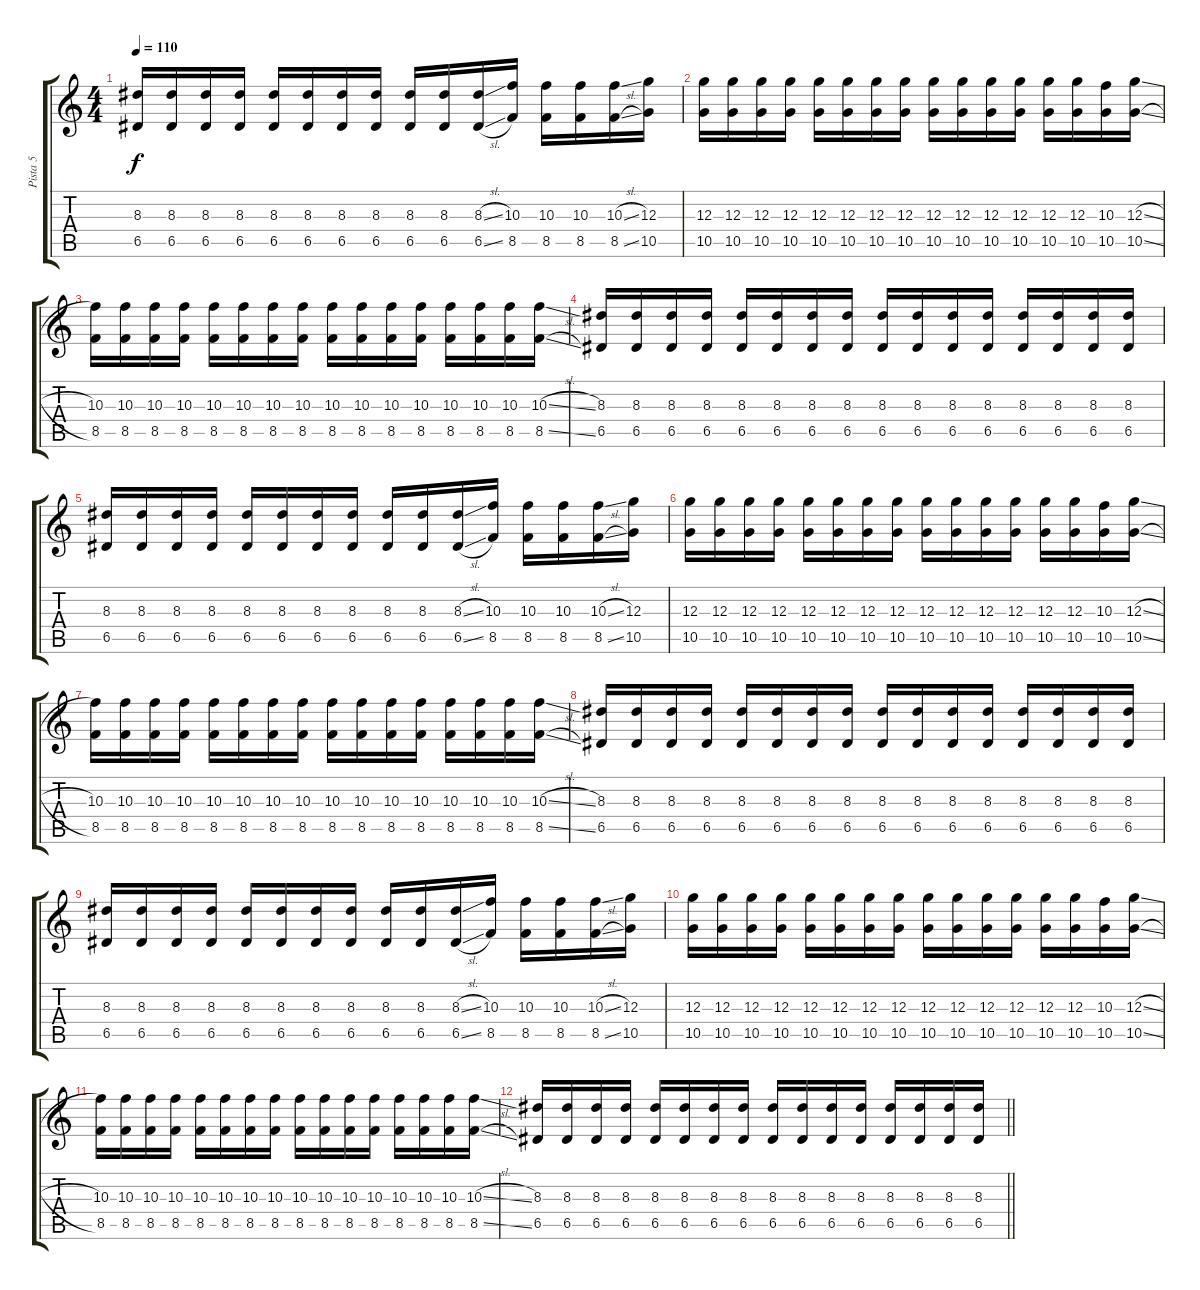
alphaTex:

\track ("Pista 5" "Pista 5") {instrument distortionguitar}
\staff {score tabs}
\tuning (E4 B3 G3 D3 A2 E2) {hide}
\ts (4 4)
\tempo 110
\clef g2
\ks c
(8.3 6.5).16{dy f} (8.3 6.5).16 (8.3 6.5).16 (8.3 6.5).16 (8.3 6.5).16 (8.3 6.5).16 (8.3 6.5).16 (8.3 6.5).16 (8.3 6.5).16 (8.3 6.5).16 (8.3{sl} 6.5{sl}).16 (10.3 8.5).16 (10.3 8.5).16 (10.3 8.5).16 (10.3{sl} 8.5{sl}).16 (12.3 10.5).16 |
(12.3 10.5).16 (12.3 10.5).16 (12.3 10.5).16 (12.3 10.5).16 (12.3 10.5).16 (12.3 10.5).16 (12.3 10.5).16 (12.3 10.5).16 (12.3 10.5).16 (12.3 10.5).16 (12.3 10.5).16 (12.3 10.5).16 (12.3 10.5).16 (12.3 10.5).16 (10.3 10.5).16 (12.3{sl} 10.5{sl}).16 |
(10.3 8.5).16 (10.3 8.5).16 (10.3 8.5).16 (10.3 8.5).16 (10.3 8.5).16 (10.3 8.5).16 (10.3 8.5).16 (10.3 8.5).16 (10.3 8.5).16 (10.3 8.5).16 (10.3 8.5).16 (10.3 8.5).16 (10.3 8.5).16 (10.3 8.5).16 (10.3 8.5).16 (10.3{sl} 8.5{sl}).16 |
(8.3 6.5).16 (8.3 6.5).16 (8.3 6.5).16 (8.3 6.5).16 (8.3 6.5).16 (8.3 6.5).16 (8.3 6.5).16 (8.3 6.5).16 (8.3 6.5).16 (8.3 6.5).16 (8.3 6.5).16 (8.3 6.5).16 (8.3 6.5).16 (8.3 6.5).16 (8.3 6.5).16 (8.3 6.5).16 |
(8.3 6.5).16 (8.3 6.5).16 (8.3 6.5).16 (8.3 6.5).16 (8.3 6.5).16 (8.3 6.5).16 (8.3 6.5).16 (8.3 6.5).16 (8.3 6.5).16 (8.3 6.5).16 (8.3{sl} 6.5{sl}).16 (10.3 8.5).16 (10.3 8.5).16 (10.3 8.5).16 (10.3{sl} 8.5{sl}).16 (12.3 10.5).16 |
(12.3 10.5).16 (12.3 10.5).16 (12.3 10.5).16 (12.3 10.5).16 (12.3 10.5).16 (12.3 10.5).16 (12.3 10.5).16 (12.3 10.5).16 (12.3 10.5).16 (12.3 10.5).16 (12.3 10.5).16 (12.3 10.5).16 (12.3 10.5).16 (12.3 10.5).16 (10.3 10.5).16 (12.3{sl} 10.5{sl}).16 |
(10.3 8.5).16 (10.3 8.5).16 (10.3 8.5).16 (10.3 8.5).16 (10.3 8.5).16 (10.3 8.5).16 (10.3 8.5).16 (10.3 8.5).16 (10.3 8.5).16 (10.3 8.5).16 (10.3 8.5).16 (10.3 8.5).16 (10.3 8.5).16 (10.3 8.5).16 (10.3 8.5).16 (10.3{sl} 8.5{sl}).16 |
(8.3 6.5).16 (8.3 6.5).16 (8.3 6.5).16 (8.3 6.5).16 (8.3 6.5).16 (8.3 6.5).16 (8.3 6.5).16 (8.3 6.5).16 (8.3 6.5).16 (8.3 6.5).16 (8.3 6.5).16 (8.3 6.5).16 (8.3 6.5).16 (8.3 6.5).16 (8.3 6.5).16 (8.3 6.5).16 |
(8.3 6.5).16 (8.3 6.5).16 (8.3 6.5).16 (8.3 6.5).16 (8.3 6.5).16 (8.3 6.5).16 (8.3 6.5).16 (8.3 6.5).16 (8.3 6.5).16 (8.3 6.5).16 (8.3{sl} 6.5{sl}).16 (10.3 8.5).16 (10.3 8.5).16 (10.3 8.5).16 (10.3{sl} 8.5{sl}).16 (12.3 10.5).16 |
(12.3 10.5).16 (12.3 10.5).16 (12.3 10.5).16 (12.3 10.5).16 (12.3 10.5).16 (12.3 10.5).16 (12.3 10.5).16 (12.3 10.5).16 (12.3 10.5).16 (12.3 10.5).16 (12.3 10.5).16 (12.3 10.5).16 (12.3 10.5).16 (12.3 10.5).16 (10.3 10.5).16 (12.3{sl} 10.5{sl}).16 |
(10.3 8.5).16 (10.3 8.5).16 (10.3 8.5).16 (10.3 8.5).16 (10.3 8.5).16 (10.3 8.5).16 (10.3 8.5).16 (10.3 8.5).16 (10.3 8.5).16 (10.3 8.5).16 (10.3 8.5).16 (10.3 8.5).16 (10.3 8.5).16 (10.3 8.5).16 (10.3 8.5).16 (10.3{sl} 8.5{sl}).16 |
\barLineRight lightlight
(8.3 6.5).16 (8.3 6.5).16 (8.3 6.5).16 (8.3 6.5).16 (8.3 6.5).16 (8.3 6.5).16 (8.3 6.5).16 (8.3 6.5).16 (8.3 6.5).16 (8.3 6.5).16 (8.3 6.5).16 (8.3 6.5).16 (8.3 6.5).16 (8.3 6.5).16 (8.3 6.5).16 (8.3 6.5).16
